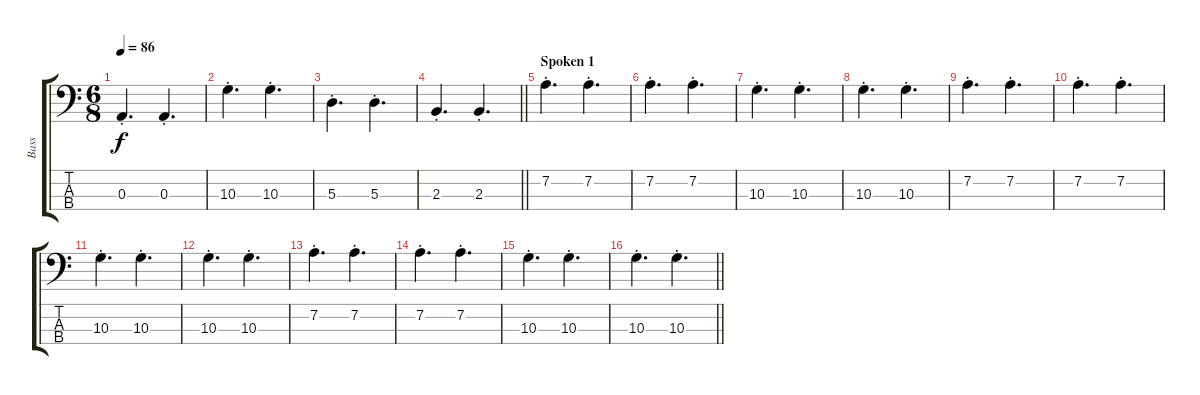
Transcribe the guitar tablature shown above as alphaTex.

\track ("Bass" "Bass") {instrument electricbassfinger}
\staff {score tabs}
\tuning (G2 D2 A1 E1) {hide}
\ts (6 8)
\tempo 86
\clef f4
\ks c
0.3{st}.4{d dy f} 0.3{st}.4{d} |
10.3{st}.4{d} 10.3{st}.4{d} |
5.3{st}.4{d} 5.3{st}.4{d} |
\barLineRight lightlight
2.3{st}.4{d} 2.3{st}.4{d} |
\section ("" "Spoken 1")
7.2{st}.4{d} 7.2{st}.4{d} |
7.2{st}.4{d} 7.2{st}.4{d} |
10.3{st}.4{d} 10.3{st}.4{d} |
10.3{st}.4{d} 10.3{st}.4{d} |
7.2{st}.4{d} 7.2{st}.4{d} |
7.2{st}.4{d} 7.2{st}.4{d} |
10.3{st}.4{d} 10.3{st}.4{d} |
10.3{st}.4{d} 10.3{st}.4{d} |
7.2{st}.4{d} 7.2{st}.4{d} |
7.2{st}.4{d} 7.2{st}.4{d} |
10.3{st}.4{d} 10.3{st}.4{d} |
\barLineRight lightlight
10.3{st}.4{d} 10.3{st}.4{d}
